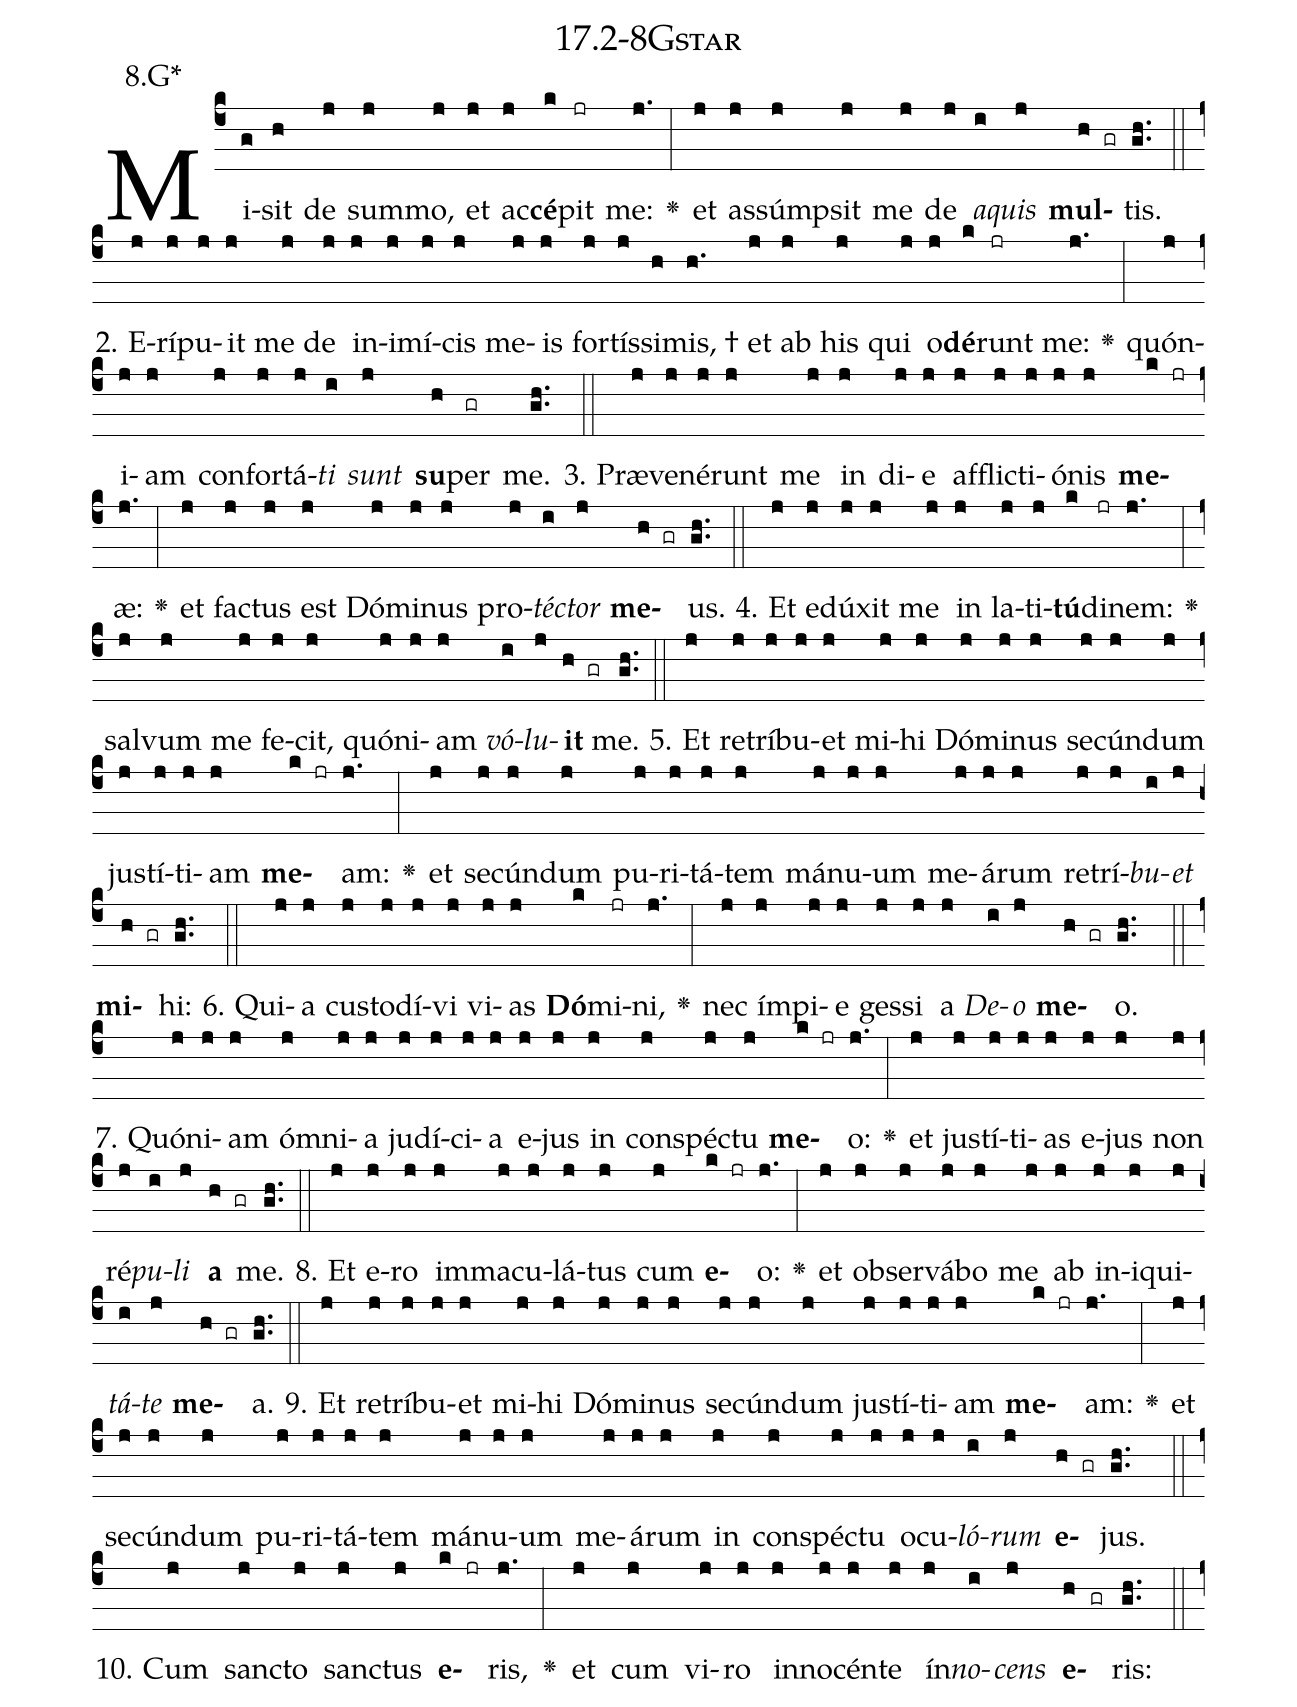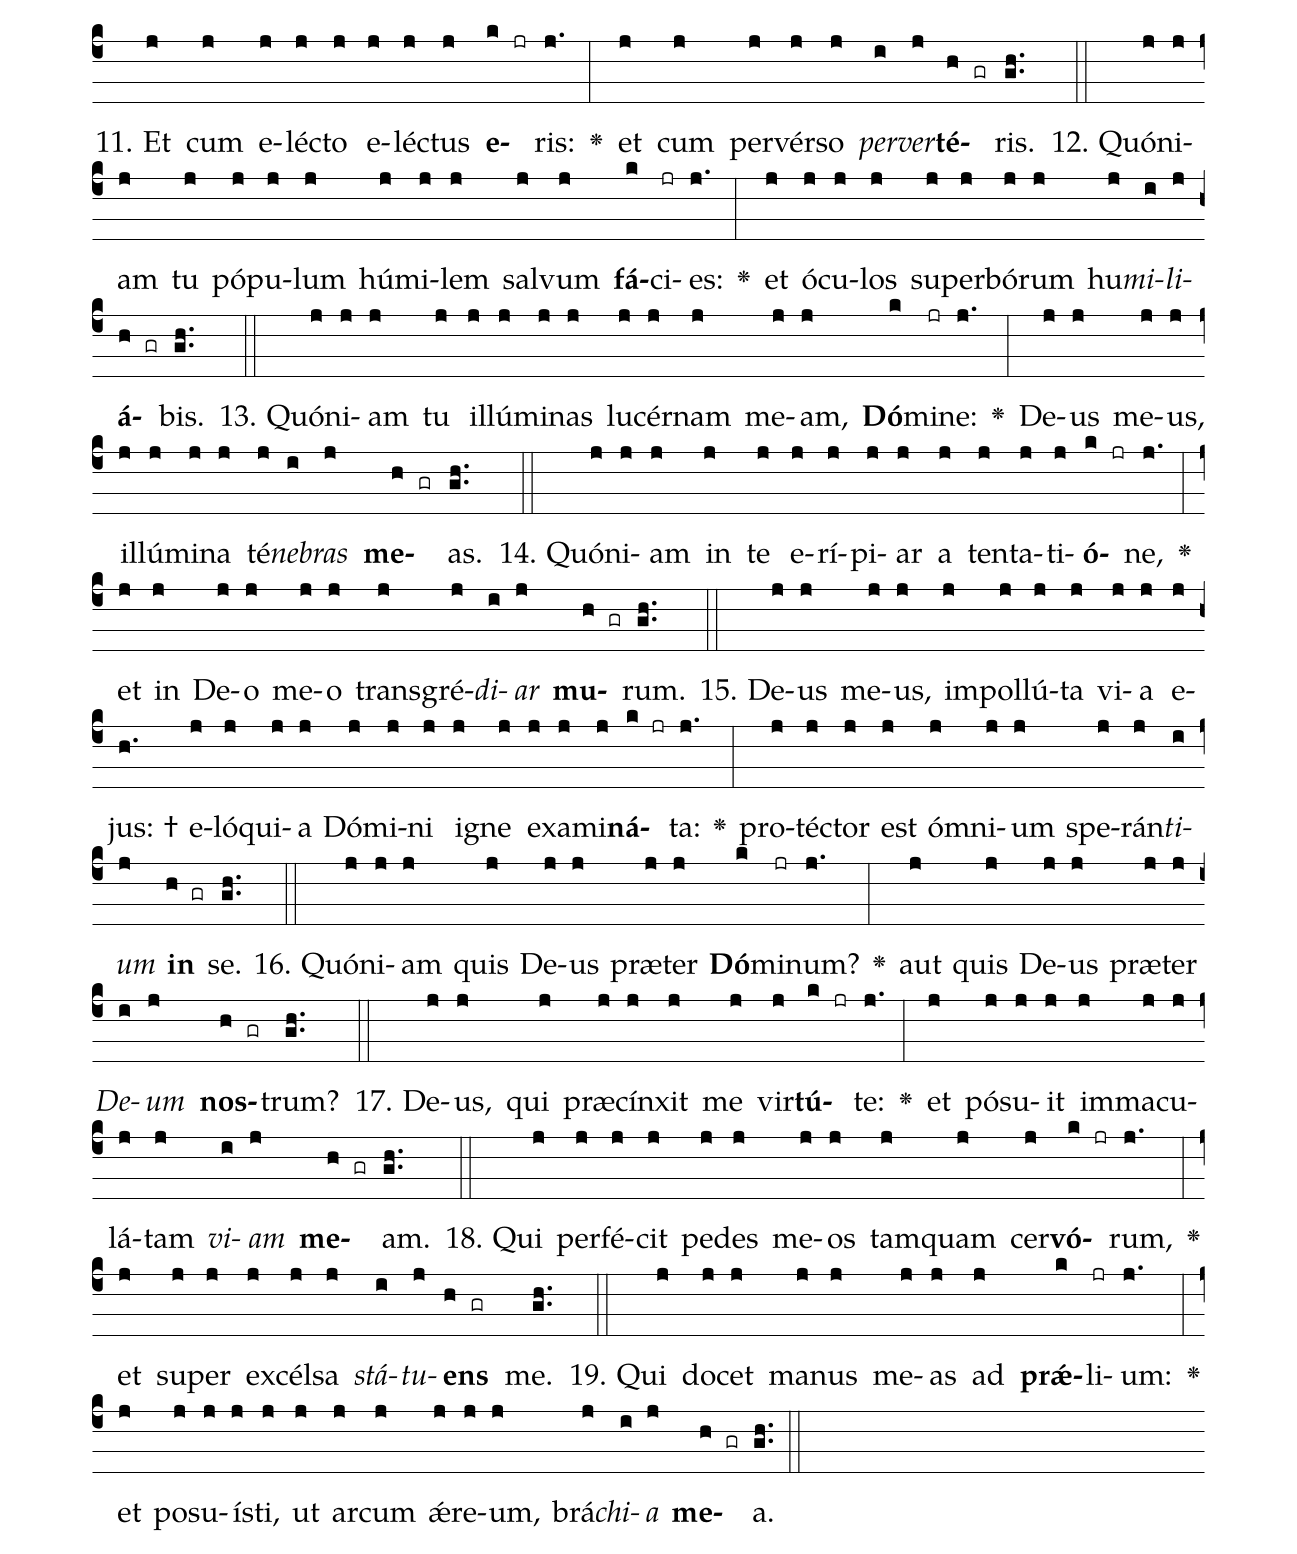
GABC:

name: 17.2-8Gstar;
annotation: 8.G*;
%%
(c4)Mi(g)sit(h) de(j) sum(j)mo,(j) et(j) ac(j)<b>cé</b>(k)pit(jr) me:(j.) <v>\greheightstar</v>(:) et(j) as(j)súmp(j)sit(j) me(j) de(j) <i>a</i>(i)<i>quis</i>(j) <b>mul</b>(h gr)tis.(gh..) (::)
2. E(j)rí(j)pu(j)it(j) me(j) de(j) in(j)i(j)mí(j)cis(j) me(j)is(j) for(j)tís(j)si(h)mis, †(h.) et(j) ab(j) his(j) qui(j) o(j)<b>dé</b>(k)runt(jr) me:(j.) <v>\greheightstar</v>(:) quón(j)i(j)am(j) con(j)for(j)tá(j)<i>ti</i>(i) <i>sunt</i>(j) <b>su</b>(h)per(gr) me.(gh..) (::)
3. Præ(j)ve(j)né(j)runt(j) me(j) in(j) di(j)e(j) af(j)flic(j)ti(j)ó(j)nis(j) <b>me</b>(k jr)æ:(j.) <v>\greheightstar</v>(:) et(j) fac(j)tus(j) est(j) Dó(j)mi(j)nus(j) pro(j)<i>téc</i>(i)<i>tor</i>(j) <b>me</b>(h gr)us.(gh..) (::)
4. Et(j) e(j)dú(j)xit(j) me(j) in(j) la(j)ti(j)<b>tú</b>(k)di(jr)nem:(j.) <v>\greheightstar</v>(:) sal(j)vum(j) me(j) fe(j)cit,(j) quón(j)i(j)am(j) <i>vó</i>(i)<i>lu</i>(j)<b>it</b>(h gr) me.(gh..) (::)
5. Et(j) re(j)trí(j)bu(j)et(j) mi(j)hi(j) Dó(j)mi(j)nus(j) se(j)cún(j)dum(j) jus(j)tí(j)ti(j)am(j) <b>me</b>(k jr)am:(j.) <v>\greheightstar</v>(:) et(j) se(j)cún(j)dum(j) pu(j)ri(j)tá(j)tem(j) má(j)nu(j)um(j) me(j)á(j)rum(j) re(j)trí(j)<i>bu</i>(i)<i>et</i>(j) <b>mi</b>(h gr)hi:(gh..) (::)
6. Qui(j)a(j) cus(j)to(j)dí(j)vi(j) vi(j)as(j) <b>Dó</b>(k)mi(jr)ni,(j.) <v>\greheightstar</v>(:) nec(j) ím(j)pi(j)e(j) ges(j)si(j) a(j) <i>De</i>(i)<i>o</i>(j) <b>me</b>(h gr)o.(gh..) (::)
7. Quón(j)i(j)am(j) óm(j)ni(j)a(j) ju(j)dí(j)ci(j)a(j) e(j)jus(j) in(j) con(j)spéc(j)tu(j) <b>me</b>(k jr)o:(j.) <v>\greheightstar</v>(:) et(j) jus(j)tí(j)ti(j)as(j) e(j)jus(j) non(j) ré(j)<i>pu</i>(i)<i>li</i>(j) <b>a</b>(h gr) me.(gh..) (::)
8. Et(j) e(j)ro(j) im(j)ma(j)cu(j)lá(j)tus(j) cum(j) <b>e</b>(k jr)o:(j.) <v>\greheightstar</v>(:) et(j) ob(j)ser(j)vá(j)bo(j) me(j) ab(j) in(j)i(j)qui(j)<i>tá</i>(i)<i>te</i>(j) <b>me</b>(h gr)a.(gh..) (::)
9. Et(j) re(j)trí(j)bu(j)et(j) mi(j)hi(j) Dó(j)mi(j)nus(j) se(j)cún(j)dum(j) jus(j)tí(j)ti(j)am(j) <b>me</b>(k jr)am:(j.) <v>\greheightstar</v>(:) et(j) se(j)cún(j)dum(j) pu(j)ri(j)tá(j)tem(j) má(j)nu(j)um(j) me(j)á(j)rum(j) in(j) con(j)spéc(j)tu(j) o(j)cu(j)<i>ló</i>(i)<i>rum</i>(j) <b>e</b>(h gr)jus.(gh..) (::)
10. Cum(j) sanc(j)to(j) sanc(j)tus(j) <b>e</b>(k jr)ris,(j.) <v>\greheightstar</v>(:) et(j) cum(j) vi(j)ro(j) in(j)no(j)cén(j)te(j) ín(j)<i>no</i>(i)<i>cens</i>(j) <b>e</b>(h gr)ris:(gh..) (::)
11. Et(j) cum(j) e(j)léc(j)to(j) e(j)léc(j)tus(j) <b>e</b>(k jr)ris:(j.) <v>\greheightstar</v>(:) et(j) cum(j) per(j)vér(j)so(j) <i>per</i>(i)<i>ver</i>(j)<b>té</b>(h gr)ris.(gh..) (::)
12. Quón(j)i(j)am(j) tu(j) pó(j)pu(j)lum(j) hú(j)mi(j)lem(j) sal(j)vum(j) <b>fá</b>(k)ci(jr)es:(j.) <v>\greheightstar</v>(:) et(j) ó(j)cu(j)los(j) su(j)per(j)bó(j)rum(j) hu(j)<i>mi</i>(i)<i>li</i>(j)<b>á</b>(h gr)bis.(gh..) (::)
13. Quón(j)i(j)am(j) tu(j) il(j)lú(j)mi(j)nas(j) lu(j)cér(j)nam(j) me(j)am,(j) <b>Dó</b>(k)mi(jr)ne:(j.) <v>\greheightstar</v>(:) De(j)us(j) me(j)us,(j) il(j)lú(j)mi(j)na(j) té(j)<i>ne</i>(i)<i>bras</i>(j) <b>me</b>(h gr)as.(gh..) (::)
14. Quón(j)i(j)am(j) in(j) te(j) e(j)rí(j)pi(j)ar(j) a(j) ten(j)ta(j)ti(j)<b>ó</b>(k jr)ne,(j.) <v>\greheightstar</v>(:) et(j) in(j) De(j)o(j) me(j)o(j) trans(j)gré(j)<i>di</i>(i)<i>ar</i>(j) <b>mu</b>(h gr)rum.(gh..) (::)
15. De(j)us(j) me(j)us,(j) im(j)pol(j)lú(j)ta(j) vi(j)a(j) e(j)jus: †(h.) e(j)ló(j)qui(j)a(j) Dó(j)mi(j)ni(j) i(j)gne(j) ex(j)a(j)mi(j)<b>ná</b>(k jr)ta:(j.) <v>\greheightstar</v>(:) pro(j)téc(j)tor(j) est(j) óm(j)ni(j)um(j) spe(j)rán(j)<i>ti</i>(i)<i>um</i>(j) <b>in</b>(h gr) se.(gh..) (::)
16. Quón(j)i(j)am(j) quis(j) De(j)us(j) præ(j)ter(j) <b>Dó</b>(k)mi(jr)num?(j.) <v>\greheightstar</v>(:) aut(j) quis(j) De(j)us(j) præ(j)ter(j) <i>De</i>(i)<i>um</i>(j) <b>nos</b>(h gr)trum?(gh..) (::)
17. De(j)us,(j) qui(j) præ(j)cín(j)xit(j) me(j) vir(j)<b>tú</b>(k jr)te:(j.) <v>\greheightstar</v>(:) et(j) pó(j)su(j)it(j) im(j)ma(j)cu(j)lá(j)tam(j) <i>vi</i>(i)<i>am</i>(j) <b>me</b>(h gr)am.(gh..) (::)
18. Qui(j) per(j)fé(j)cit(j) pe(j)des(j) me(j)os(j) tam(j)quam(j) cer(j)<b>vó</b>(k jr)rum,(j.) <v>\greheightstar</v>(:) et(j) su(j)per(j) ex(j)cél(j)sa(j) <i>stá</i>(i)<i>tu</i>(j)<b>ens</b>(h gr) me.(gh..) (::)
19. Qui(j) do(j)cet(j) ma(j)nus(j) me(j)as(j) ad(j) <b>prǽ</b>(k)li(jr)um:(j.) <v>\greheightstar</v>(:) et(j) po(j)su(j)ís(j)ti,(j) ut(j) ar(j)cum(j) ǽ(j)re(j)um,(j) brá(j)<i>chi</i>(i)<i>a</i>(j) <b>me</b>(h gr)a.(gh..) (::)
